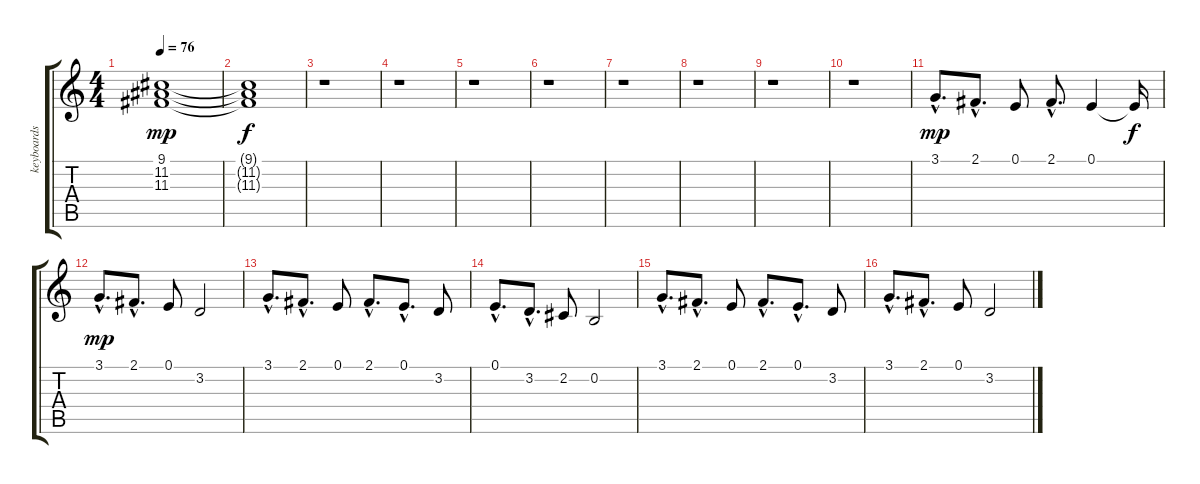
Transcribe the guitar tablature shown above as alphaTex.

\track ("keyboards" "keyboards") {instrument recorder}
\staff {score tabs}
\tuning (E4 B3 G3 D3 A2 E2) {hide}
\ts (4 4)
\tempo 76
\clef g2
\ks c
(9.1 11.2 11.3).1{dy mp} |
(9.1{t} 11.2{t} 11.3{t}).1{dy f} |
r.1 |
r.1 |
r.1 |
r.1 |
r.1 |
r.1 |
r.1 |
r.1 |
3.1{hac}.8{d dy mp} 2.1{hac}.8{d} 0.1.8 2.1{hac}.8{d} 0.1.4 0.1{t}.16{dy f} |
3.1{hac}.8{d dy mp} 2.1{hac}.8{d} 0.1.8 3.2.2 |
3.1{hac}.8{d} 2.1{hac}.8{d} 0.1.8 2.1{hac}.8{d} 0.1{hac}.8{d} 3.2.8 |
0.1{hac}.8{d} 3.2{hac}.8{d} 2.2.8 0.2.2 |
3.1{hac}.8{d} 2.1{hac}.8{d} 0.1.8 2.1{hac}.8{d} 0.1{hac}.8{d} 3.2.8 |
3.1{hac}.8{d} 2.1{hac}.8{d} 0.1.8 3.2.2
